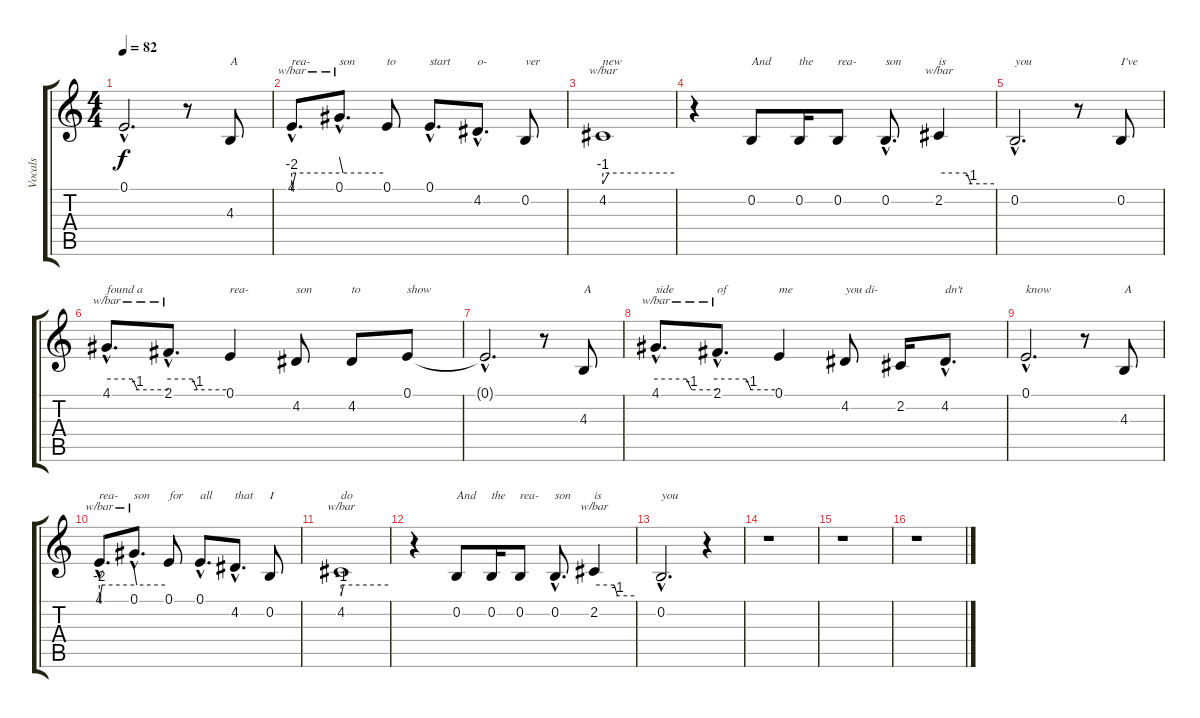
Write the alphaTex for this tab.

\track ("Vocals" "Vocals") {instrument oboe}
\staff {score tabs}
\tuning (E4 B3 G3 D3 A2 E2) {hide}
\ts (4 4)
\tempo 82
\clef g2
\ks c
0.1{hac t}.2{d dy f} r.8 4.3.8{txt "A"} |
4.1{hac}.8{d tbe (custom default 0 -8 5 0 60 0) txt "rea-"} 0.1{hac}.8{d tbe (custom default 0 8 5 0 60 0) txt "son"} 0.1.8{txt "to"} 0.1{hac}.8{d txt "start"} 4.2{hac}.8{d txt "o-"} 0.2.8{txt "ver"} |
4.2.1{tbe (custom default 0 -4 5 0 60 0) txt "new"} |
r.4 0.2.8{txt "And"} 0.2.16{txt "the"} 0.2.8{txt "rea-"} 0.2{hac}.8{d txt "son"} 2.2.4{tbe (custom default 0 0 30 0 35 -4 60 -4) txt "is"} |
0.2{hac}.2{d txt "you"} r.8 0.2.8{txt "I've"} |
4.1{hac}.8{d tbe (custom default 0 0 25 0 30 -4 60 -4) txt "found a"} 2.1{hac}.8{d tbe (custom default 0 0 25 0 30 -4 60 -4)} 0.1.4{txt "rea-"} 4.2.8{txt "son"} 4.2.8{txt "to"} 0.1.8{txt "show"} |
0.1{hac t}.2{d} r.8 4.3.8{txt "A"} |
4.1{hac}.8{d tbe (custom default 0 0 30 0 35 -4 60 -4) txt "side"} 2.1{hac}.8{d tbe (custom default 0 0 30 0 35 -4 60 -4) txt "of"} 0.1.4{txt "me"} 4.2.8{txt "you di-"} 2.2.16 4.2{hac}.8{d txt "dn't"} |
0.1{hac}.2{d txt "know"} r.8 4.3.8{txt "A"} |
4.1{hac}.8{d tbe (custom default 0 -8 5 0 60 0) txt "rea-"} 0.1{hac}.8{d tbe (custom default 0 8 5 0 60 0) txt "son"} 0.1.8{txt "for"} 0.1{hac}.8{d txt "all"} 4.2{hac}.8{d txt "that"} 0.2.8{txt "I"} |
4.2.1{tbe (custom default 0 -4 3 0 60 0) txt "do"} |
r.4 0.2.8{txt "And"} 0.2.16{txt "the"} 0.2.8{txt "rea-"} 0.2{hac}.8{d txt "son"} 2.2.4{tbe (custom default 0 0 30 0 35 -4 60 -4) txt "is"} |
0.2{hac}.2{d txt "you"} r.4 |
r.1 |
r.1 |
r.1
